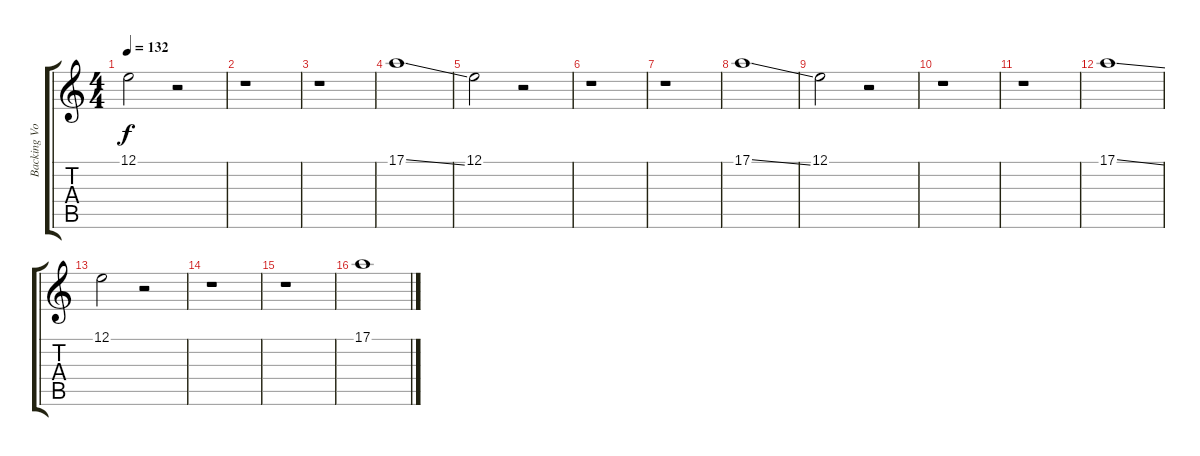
\track ("Backing Vocals" "Backing Vo") {instrument ocarina}
\staff {score tabs}
\tuning (E4 B3 G3 D3 A2 E2) {hide}
\ts (4 4)
\tempo 132
\clef g2
\ks c
12.1.2{dy f} r.2 |
r.1 |
r.1 |
17.1{ss}.1{instrument ocarina} |
12.1.2 r.2 |
r.1 |
r.1 |
17.1{ss}.1{instrument ocarina} |
12.1.2 r.2 |
r.1 |
r.1 |
17.1{ss}.1{instrument ocarina} |
12.1.2 r.2 |
r.1 |
r.1 |
17.1{ss}.1{instrument ocarina}
